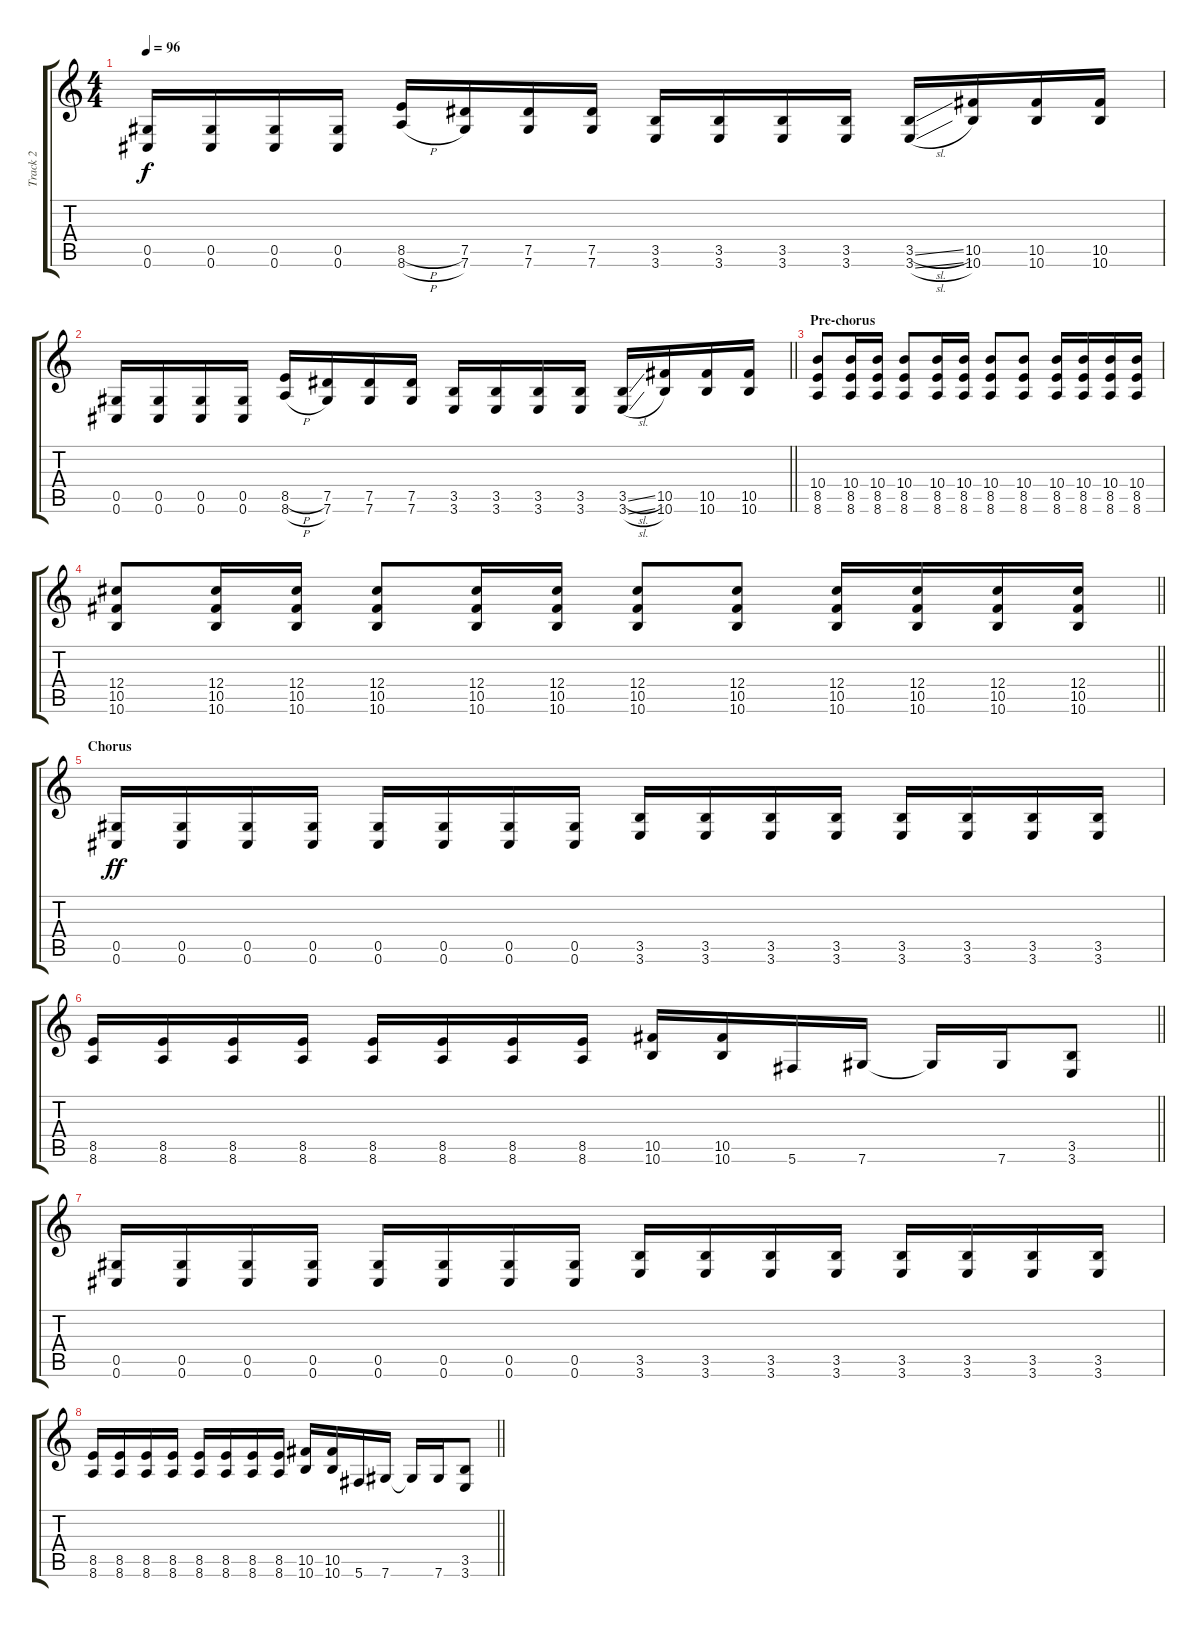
\track ("Track 2" "Track 2") {instrument distortionguitar}
\staff {score tabs}
\tuning (Eb4 Bb3 Gb3 Db3 Ab2 Db2) {hide}
\ts (4 4)
\tempo 96
\clef g2
\ks c
(0.5 0.6).16{dy f} (0.5 0.6).16 (0.5 0.6).16 (0.5 0.6).16 (8.5{h} 8.6{h}).16 (7.5 7.6).16 (7.5 7.6).16 (7.5 7.6).16 (3.5 3.6).16 (3.5 3.6).16 (3.5 3.6).16 (3.5 3.6).16 (3.5{sl} 3.6{sl}).16 (10.5 10.6).16 (10.5 10.6).16 (10.5 10.6).16 |
\barLineRight lightlight
(0.5 0.6).16 (0.5 0.6).16 (0.5 0.6).16 (0.5 0.6).16 (8.5{h} 8.6{h}).16 (7.5 7.6).16 (7.5 7.6).16 (7.5 7.6).16 (3.5 3.6).16 (3.5 3.6).16 (3.5 3.6).16 (3.5 3.6).16 (3.5{sl} 3.6{sl}).16 (10.5 10.6).16 (10.5 10.6).16 (10.5 10.6).16 |
\section ("" "Pre-chorus")
(10.4 8.5 8.6).8 (10.4 8.5 8.6).16 (10.4 8.5 8.6).16 (10.4 8.5 8.6).8 (10.4 8.5 8.6).16 (10.4 8.5 8.6).16 (10.4 8.5 8.6).8 (10.4 8.5 8.6).8 (10.4 8.5 8.6).16 (10.4 8.5 8.6).16 (10.4 8.5 8.6).16 (10.4 8.5 8.6).16 |
\barLineRight lightlight
(12.4 10.5 10.6).8 (12.4 10.5 10.6).16 (12.4 10.5 10.6).16 (12.4 10.5 10.6).8 (12.4 10.5 10.6).16 (12.4 10.5 10.6).16 (12.4 10.5 10.6).8 (12.4 10.5 10.6).8 (12.4 10.5 10.6).16 (12.4 10.5 10.6).16 (12.4 10.5 10.6).16 (12.4 10.5 10.6).16 |
\section ("" "Chorus")
(0.5 0.6).16{dy ff} (0.5 0.6).16 (0.5 0.6).16 (0.5 0.6).16 (0.5 0.6).16 (0.5 0.6).16 (0.5 0.6).16 (0.5 0.6).16 (3.5 3.6).16 (3.5 3.6).16 (3.5 3.6).16 (3.5 3.6).16 (3.5 3.6).16 (3.5 3.6).16 (3.5 3.6).16 (3.5 3.6).16 |
\barLineRight lightlight
(8.5 8.6).16 (8.5 8.6).16 (8.5 8.6).16 (8.5 8.6).16 (8.5 8.6).16 (8.5 8.6).16 (8.5 8.6).16 (8.5 8.6).16 (10.5 10.6).16 (10.5 10.6).16 5.6.16 7.6.16 7.6{t}.16 7.6.16 (3.5 3.6).8 |
(0.5 0.6).16 (0.5 0.6).16 (0.5 0.6).16 (0.5 0.6).16 (0.5 0.6).16 (0.5 0.6).16 (0.5 0.6).16 (0.5 0.6).16 (3.5 3.6).16 (3.5 3.6).16 (3.5 3.6).16 (3.5 3.6).16 (3.5 3.6).16 (3.5 3.6).16 (3.5 3.6).16 (3.5 3.6).16 |
\barLineRight lightlight
(8.5 8.6).16 (8.5 8.6).16 (8.5 8.6).16 (8.5 8.6).16 (8.5 8.6).16 (8.5 8.6).16 (8.5 8.6).16 (8.5 8.6).16 (10.5 10.6).16 (10.5 10.6).16 5.6.16 7.6.16 7.6{t}.16 7.6.16 (3.5 3.6).8
